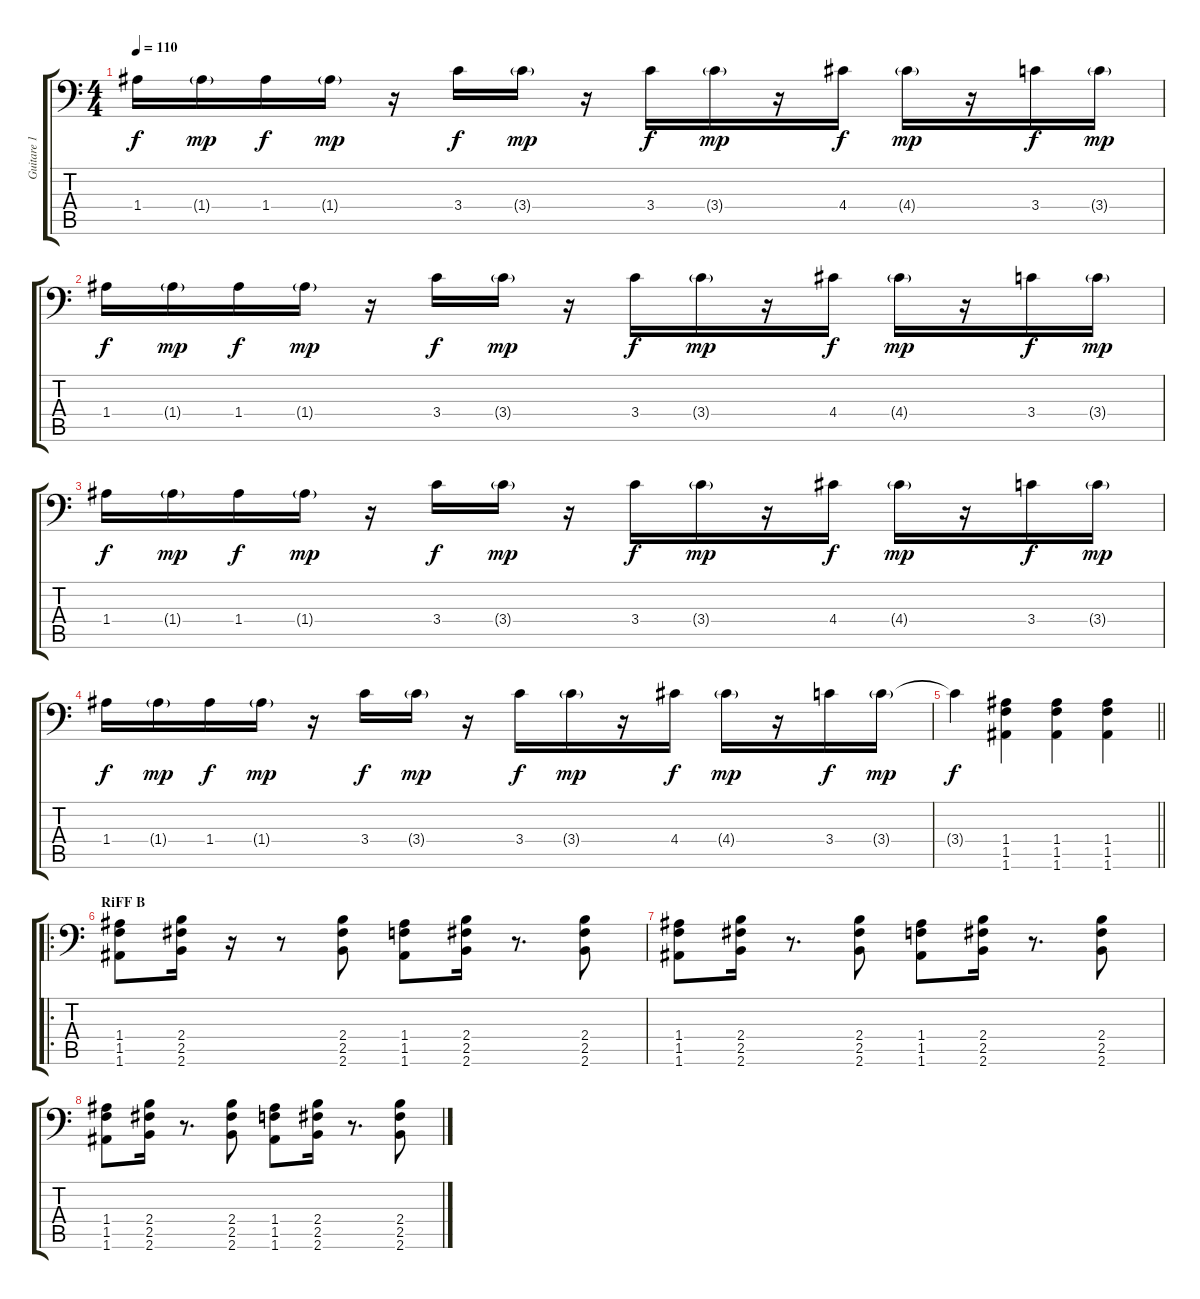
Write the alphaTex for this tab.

\track ("Guitare 1 - Kaoru" "Guitare 1 ") {instrument distortionguitar}
\staff {score tabs}
\tuning (B3 Gb3 D3 A2 E2 A1) {hide}
\ts (4 4)
\tempo 110
\clef f4
\ks c
1.4.16{dy f} 1.4{g}.16{dy mp} 1.4.16{dy f} 1.4{g}.16{dy mp} r.16 3.4.16{dy f} 3.4{g}.16{dy mp} r.16 3.4.16{dy f} 3.4{g}.16{dy mp} r.16 4.4.16{dy f} 4.4{g}.16{dy mp} r.16 3.4.16{dy f} 3.4{g}.16{dy mp} |
1.4.16{dy f} 1.4{g}.16{dy mp} 1.4.16{dy f} 1.4{g}.16{dy mp} r.16 3.4.16{dy f} 3.4{g}.16{dy mp} r.16 3.4.16{dy f} 3.4{g}.16{dy mp} r.16 4.4.16{dy f} 4.4{g}.16{dy mp} r.16 3.4.16{dy f} 3.4{g}.16{dy mp} |
1.4.16{dy f} 1.4{g}.16{dy mp} 1.4.16{dy f} 1.4{g}.16{dy mp} r.16 3.4.16{dy f} 3.4{g}.16{dy mp} r.16 3.4.16{dy f} 3.4{g}.16{dy mp} r.16 4.4.16{dy f} 4.4{g}.16{dy mp} r.16 3.4.16{dy f} 3.4{g}.16{dy mp} |
1.4.16{dy f} 1.4{g}.16{dy mp} 1.4.16{dy f} 1.4{g}.16{dy mp} r.16 3.4.16{dy f} 3.4{g}.16{dy mp} r.16 3.4.16{dy f} 3.4{g}.16{dy mp} r.16 4.4.16{dy f} 4.4{g}.16{dy mp} r.16 3.4.16{dy f} 3.4{g}.16{dy mp} |
\barLineRight lightlight
3.4{t}.4{dy f} (1.4 1.5 1.6).4 (1.4 1.5 1.6).4 (1.4 1.5 1.6).4 |
\ro
\section ("" "RiFF B")
(1.4 1.5 1.6).8 (2.4 2.5 2.6).16 r.16 r.8 (2.4 2.5 2.6).8 (1.4 1.5 1.6).8 (2.4 2.5 2.6).16 r.8{d} (2.4 2.5 2.6).8 |
(1.4 1.5 1.6).8 (2.4 2.5 2.6).16 r.8{d} (2.4 2.5 2.6).8 (1.4 1.5 1.6).8 (2.4 2.5 2.6).16 r.8{d} (2.4 2.5 2.6).8 |
(1.4 1.5 1.6).8 (2.4 2.5 2.6).16 r.8{d} (2.4 2.5 2.6).8 (1.4 1.5 1.6).8 (2.4 2.5 2.6).16 r.8{d} (2.4 2.5 2.6).8
